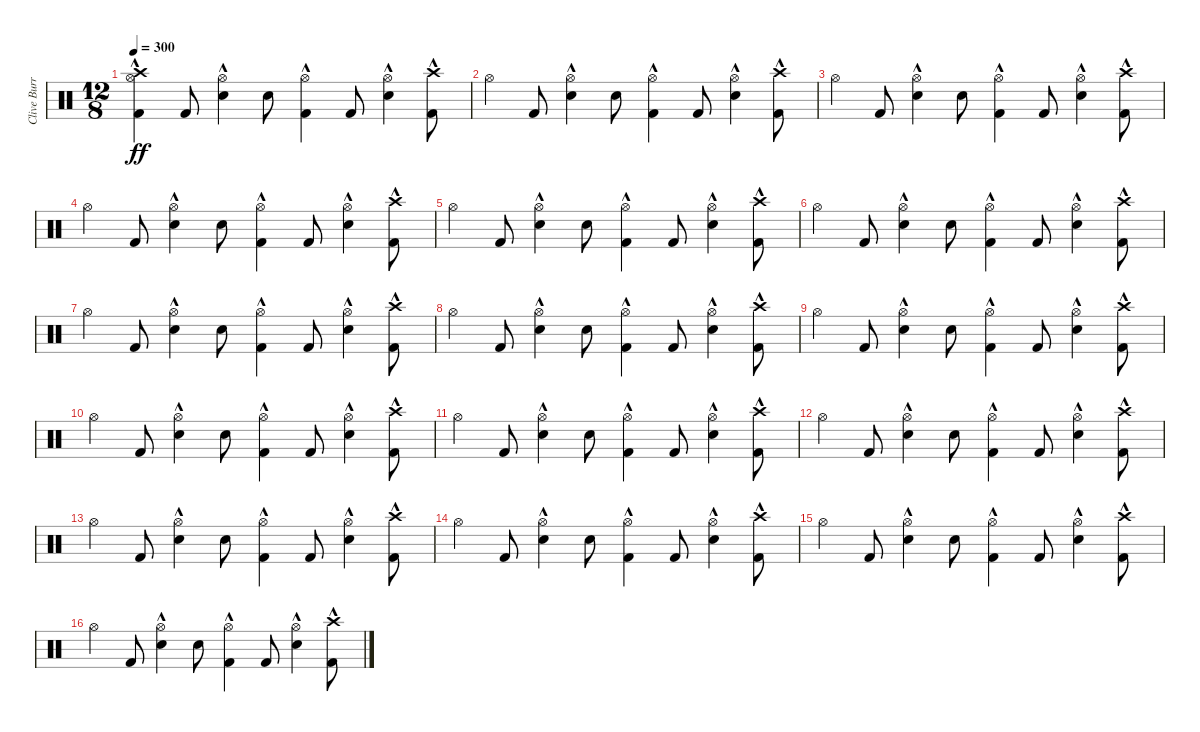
\track ("Clive Burr" "Clive Burr") {instrument percussion}
\staff {score}
\articulation defaults
\ts (12 8)
\tempo 300
\clef neutral
\ks c
("Kick (hit) 2"{hac} "Hi-Hat (open)" "Crash high (hit)").4{dy ff} "Kick (hit) 2".8 ("Snare (hit) 2"{hac} "Hi-Hat (open)").4 "Snare (hit) 2".8 ("Kick (hit) 2"{hac} "Hi-Hat (open)").4 "Kick (hit) 2".8 ("Snare (hit) 2"{hac} "Hi-Hat (open)").4 ("Kick (hit) 2" "Crash high (hit)"{hac}).8 |
"Hi-Hat (open)".4 "Kick (hit) 2".8 ("Snare (hit) 2"{hac} "Hi-Hat (open)").4 "Snare (hit) 2".8 ("Kick (hit) 2"{hac} "Hi-Hat (open)").4 "Kick (hit) 2".8 ("Snare (hit) 2"{hac} "Hi-Hat (open)").4 ("Kick (hit) 2" "Crash high (hit)"{hac}).8 |
"Hi-Hat (open)".4 "Kick (hit) 2".8 ("Snare (hit) 2"{hac} "Hi-Hat (open)").4 "Snare (hit) 2".8 ("Kick (hit) 2"{hac} "Hi-Hat (open)").4 "Kick (hit) 2".8 ("Snare (hit) 2"{hac} "Hi-Hat (open)").4 ("Kick (hit) 2" "Crash high (hit)"{hac}).8 |
"Hi-Hat (open)".4 "Kick (hit) 2".8 ("Snare (hit) 2"{hac} "Hi-Hat (open)").4 "Snare (hit) 2".8 ("Kick (hit) 2"{hac} "Hi-Hat (open)").4 "Kick (hit) 2".8 ("Snare (hit) 2"{hac} "Hi-Hat (open)").4 ("Kick (hit) 2" "Crash high (hit)"{hac}).8 |
"Hi-Hat (open)".4 "Kick (hit) 2".8 ("Snare (hit) 2"{hac} "Hi-Hat (open)").4 "Snare (hit) 2".8 ("Kick (hit) 2"{hac} "Hi-Hat (open)").4 "Kick (hit) 2".8 ("Snare (hit) 2"{hac} "Hi-Hat (open)").4 ("Kick (hit) 2" "Crash high (hit)"{hac}).8 |
"Hi-Hat (open)".4 "Kick (hit) 2".8 ("Snare (hit) 2"{hac} "Hi-Hat (open)").4 "Snare (hit) 2".8 ("Kick (hit) 2"{hac} "Hi-Hat (open)").4 "Kick (hit) 2".8 ("Snare (hit) 2"{hac} "Hi-Hat (open)").4 ("Kick (hit) 2" "Crash high (hit)"{hac}).8 |
"Hi-Hat (open)".4 "Kick (hit) 2".8 ("Snare (hit) 2"{hac} "Hi-Hat (open)").4 "Snare (hit) 2".8 ("Kick (hit) 2"{hac} "Hi-Hat (open)").4 "Kick (hit) 2".8 ("Snare (hit) 2"{hac} "Hi-Hat (open)").4 ("Kick (hit) 2" "Crash high (hit)"{hac}).8 |
"Hi-Hat (open)".4 "Kick (hit) 2".8 ("Snare (hit) 2"{hac} "Hi-Hat (open)").4 "Snare (hit) 2".8 ("Kick (hit) 2"{hac} "Hi-Hat (open)").4 "Kick (hit) 2".8 ("Snare (hit) 2"{hac} "Hi-Hat (open)").4 ("Kick (hit) 2" "Crash high (hit)"{hac}).8 |
"Hi-Hat (open)".4 "Kick (hit) 2".8 ("Snare (hit) 2"{hac} "Hi-Hat (open)").4 "Snare (hit) 2".8 ("Kick (hit) 2"{hac} "Hi-Hat (open)").4 "Kick (hit) 2".8 ("Snare (hit) 2"{hac} "Hi-Hat (open)").4 ("Kick (hit) 2" "Crash high (hit)"{hac}).8 |
"Hi-Hat (open)".4 "Kick (hit) 2".8 ("Snare (hit) 2"{hac} "Hi-Hat (open)").4 "Snare (hit) 2".8 ("Kick (hit) 2"{hac} "Hi-Hat (open)").4 "Kick (hit) 2".8 ("Snare (hit) 2"{hac} "Hi-Hat (open)").4 ("Kick (hit) 2" "Crash high (hit)"{hac}).8 |
"Hi-Hat (open)".4 "Kick (hit) 2".8 ("Snare (hit) 2"{hac} "Hi-Hat (open)").4 "Snare (hit) 2".8 ("Kick (hit) 2"{hac} "Hi-Hat (open)").4 "Kick (hit) 2".8 ("Snare (hit) 2"{hac} "Hi-Hat (open)").4 ("Kick (hit) 2" "Crash high (hit)"{hac}).8 |
"Hi-Hat (open)".4 "Kick (hit) 2".8 ("Snare (hit) 2"{hac} "Hi-Hat (open)").4 "Snare (hit) 2".8 ("Kick (hit) 2"{hac} "Hi-Hat (open)").4 "Kick (hit) 2".8 ("Snare (hit) 2"{hac} "Hi-Hat (open)").4 ("Kick (hit) 2" "Crash high (hit)"{hac}).8 |
"Hi-Hat (open)".4 "Kick (hit) 2".8 ("Snare (hit) 2"{hac} "Hi-Hat (open)").4 "Snare (hit) 2".8 ("Kick (hit) 2"{hac} "Hi-Hat (open)").4 "Kick (hit) 2".8 ("Snare (hit) 2"{hac} "Hi-Hat (open)").4 ("Kick (hit) 2" "Crash high (hit)"{hac}).8 |
"Hi-Hat (open)".4 "Kick (hit) 2".8 ("Snare (hit) 2"{hac} "Hi-Hat (open)").4 "Snare (hit) 2".8 ("Kick (hit) 2"{hac} "Hi-Hat (open)").4 "Kick (hit) 2".8 ("Snare (hit) 2"{hac} "Hi-Hat (open)").4 ("Kick (hit) 2" "Crash high (hit)"{hac}).8 |
"Hi-Hat (open)".4 "Kick (hit) 2".8 ("Snare (hit) 2"{hac} "Hi-Hat (open)").4 "Snare (hit) 2".8 ("Kick (hit) 2"{hac} "Hi-Hat (open)").4 "Kick (hit) 2".8 ("Snare (hit) 2"{hac} "Hi-Hat (open)").4 ("Kick (hit) 2" "Crash high (hit)"{hac}).8 |
"Hi-Hat (open)".4 "Kick (hit) 2".8 ("Snare (hit) 2"{hac} "Hi-Hat (open)").4 "Snare (hit) 2".8 ("Kick (hit) 2"{hac} "Hi-Hat (open)").4 "Kick (hit) 2".8 ("Snare (hit) 2"{hac} "Hi-Hat (open)").4 ("Kick (hit) 2" "Crash high (hit)"{hac}).8
